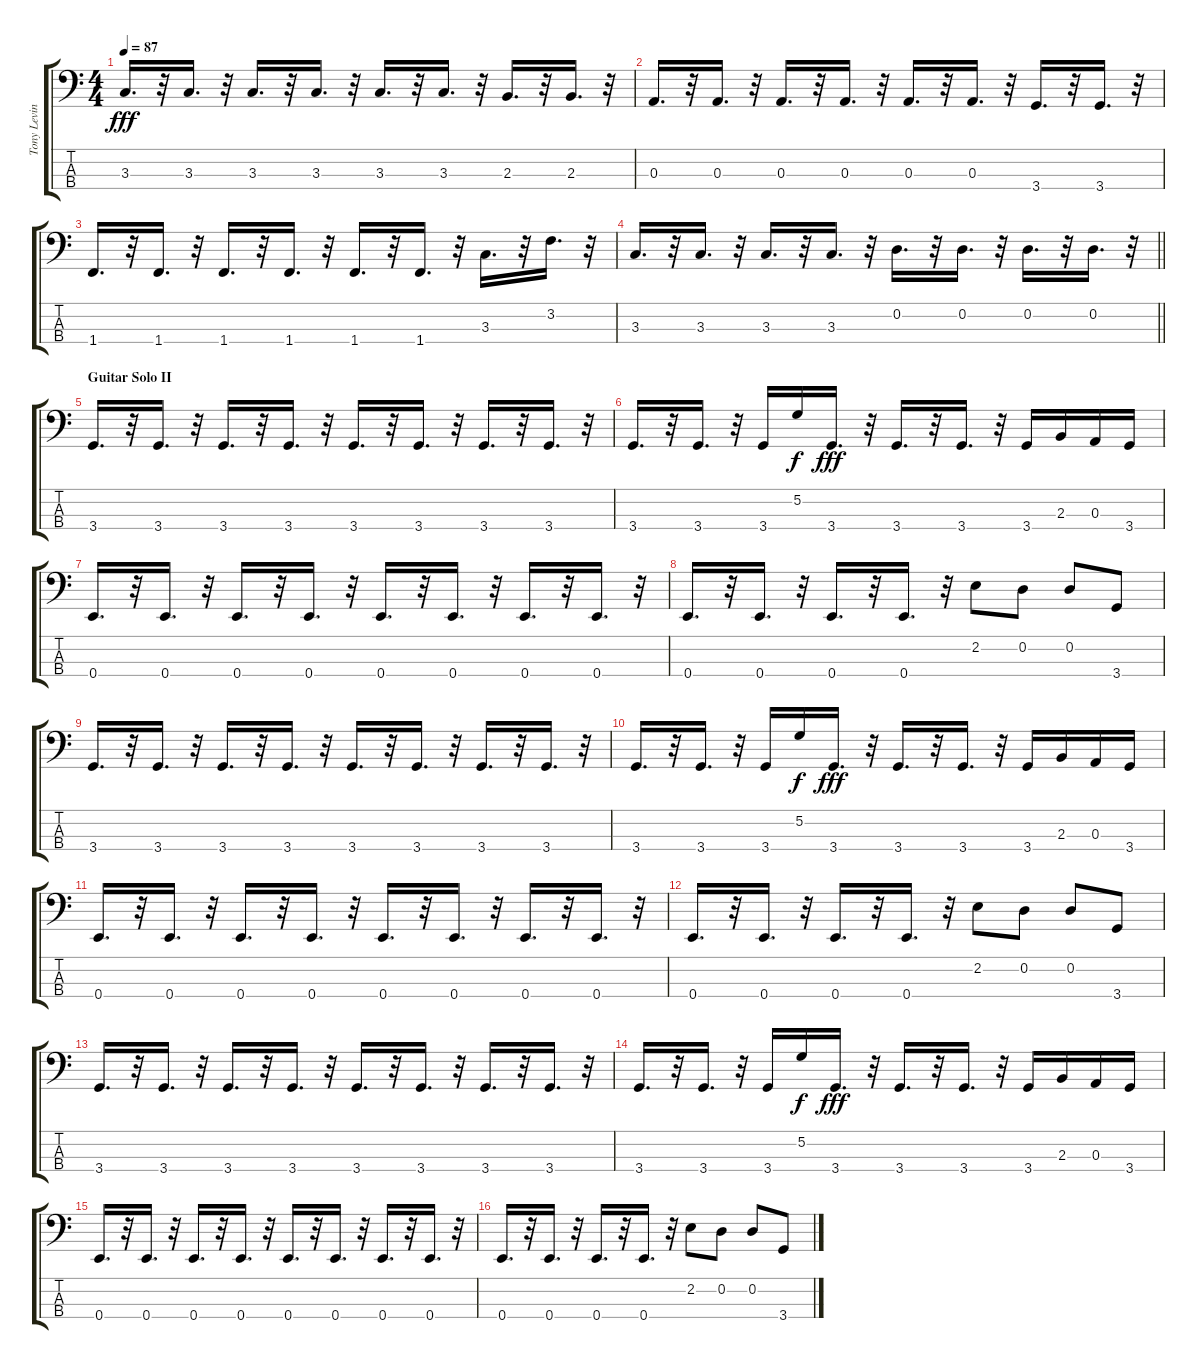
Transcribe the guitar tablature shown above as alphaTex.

\track ("Tony Levine (Bass)" "Tony Levin") {instrument electricbassfinger}
\staff {score tabs}
\tuning (G2 D2 A1 E1) {hide}
\ts (4 4)
\tempo 87
\clef f4
\ks c
3.3.16{d dy fff} r.32 3.3.16{d} r.32 3.3.16{d} r.32 3.3.16{d} r.32 3.3.16{d} r.32 3.3.16{d} r.32 2.3.16{d} r.32 2.3.16{d} r.32 |
0.3.16{d} r.32 0.3.16{d} r.32 0.3.16{d} r.32 0.3.16{d} r.32 0.3.16{d} r.32 0.3.16{d} r.32 3.4.16{d} r.32 3.4.16{d} r.32 |
1.4.16{d} r.32 1.4.16{d} r.32 1.4.16{d} r.32 1.4.16{d} r.32 1.4.16{d} r.32 1.4.16{d} r.32 3.3.16{d} r.32 3.2.16{d} r.32 |
\barLineRight lightlight
3.3.16{d} r.32 3.3.16{d} r.32 3.3.16{d} r.32 3.3.16{d} r.32 0.2.16{d} r.32 0.2.16{d} r.32 0.2.16{d} r.32 0.2.16{d} r.32 |
\section ("" "Guitar Solo II")
3.4.16{d} r.32 3.4.16{d} r.32 3.4.16{d} r.32 3.4.16{d} r.32 3.4.16{d} r.32 3.4.16{d} r.32 3.4.16{d} r.32 3.4.16{d} r.32 |
3.4.16{d} r.32 3.4.16{d} r.32 3.4.16 5.2.16{dy f} 3.4.16{d dy fff} r.32 3.4.16{d} r.32 3.4.16{d} r.32 3.4.16 2.3.16 0.3.16 3.4.16 |
0.4.16{d} r.32 0.4.16{d} r.32 0.4.16{d} r.32 0.4.16{d} r.32 0.4.16{d} r.32 0.4.16{d} r.32 0.4.16{d} r.32 0.4.16{d} r.32 |
0.4.16{d} r.32 0.4.16{d} r.32 0.4.16{d} r.32 0.4.16{d} r.32 2.2.8 0.2.8 0.2.8 3.4.8 |
3.4.16{d} r.32 3.4.16{d} r.32 3.4.16{d} r.32 3.4.16{d} r.32 3.4.16{d} r.32 3.4.16{d} r.32 3.4.16{d} r.32 3.4.16{d} r.32 |
3.4.16{d} r.32 3.4.16{d} r.32 3.4.16 5.2.16{dy f} 3.4.16{d dy fff} r.32 3.4.16{d} r.32 3.4.16{d} r.32 3.4.16 2.3.16 0.3.16 3.4.16 |
0.4.16{d} r.32 0.4.16{d} r.32 0.4.16{d} r.32 0.4.16{d} r.32 0.4.16{d} r.32 0.4.16{d} r.32 0.4.16{d} r.32 0.4.16{d} r.32 |
0.4.16{d} r.32 0.4.16{d} r.32 0.4.16{d} r.32 0.4.16{d} r.32 2.2.8 0.2.8 0.2.8 3.4.8 |
3.4.16{d} r.32 3.4.16{d} r.32 3.4.16{d} r.32 3.4.16{d} r.32 3.4.16{d} r.32 3.4.16{d} r.32 3.4.16{d} r.32 3.4.16{d} r.32 |
3.4.16{d} r.32 3.4.16{d} r.32 3.4.16 5.2.16{dy f} 3.4.16{d dy fff} r.32 3.4.16{d} r.32 3.4.16{d} r.32 3.4.16 2.3.16 0.3.16 3.4.16 |
0.4.16{d} r.32 0.4.16{d} r.32 0.4.16{d} r.32 0.4.16{d} r.32 0.4.16{d} r.32 0.4.16{d} r.32 0.4.16{d} r.32 0.4.16{d} r.32 |
0.4.16{d} r.32 0.4.16{d} r.32 0.4.16{d} r.32 0.4.16{d} r.32 2.2.8 0.2.8 0.2.8 3.4.8
